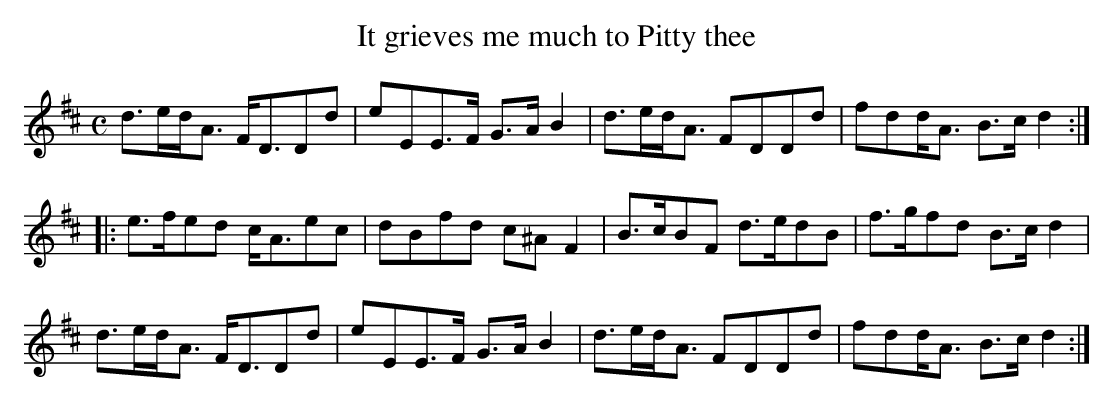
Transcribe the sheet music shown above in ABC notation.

X:1
T:It grieves me much to Pitty thee
M:C
L:1/8
K:D
d>ed<A F<DDd | eEE>F G>A B2 | d>ed<A FDDd | fdd<A B>c d2 :|
|: e>fed c<Aec | dBfd c^A F2 | B>cBF d>edB | f>gfd B>cd2 |
d>ed<A F<DDd | eEE>F G>A B2 | d>ed<A FDDd | fdd<A B>c d2 :|
